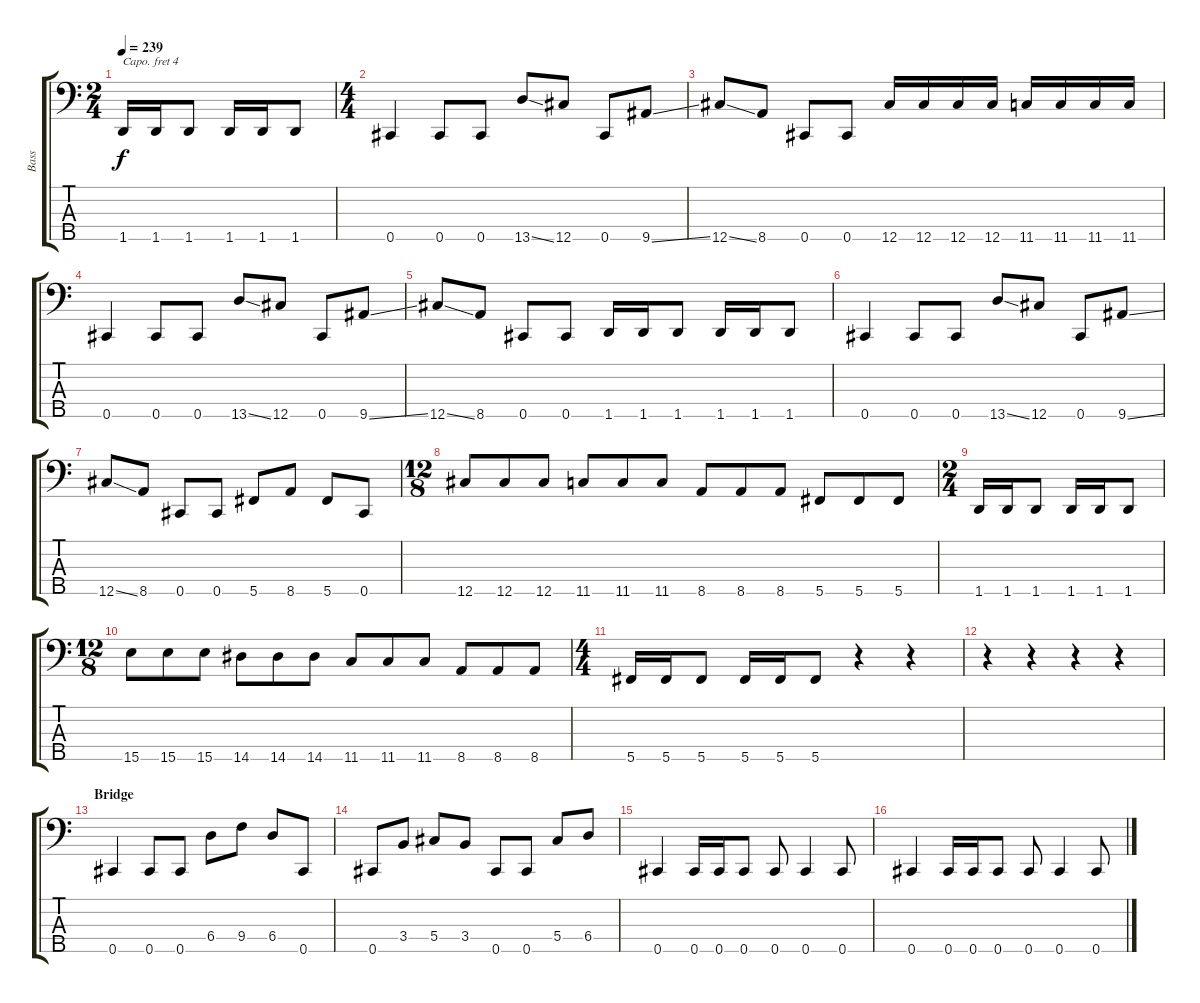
\track ("Bass" "Bass") {instrument electricbassfinger}
\staff {score tabs}
\capo 4
\tuning (G2 D2 A1 E1 A0) {hide}
\ts (2 4)
\tempo 239
\clef f4
\ks c
1.5.16{dy f} 1.5.16 1.5.8 1.5.16 1.5.16 1.5.8 |
\ts (4 4)
0.5.4 0.5.8 0.5.8 13.5{ss}.8 12.5.8 0.5.8 9.5{ss}.8 |
12.5{ss}.8 8.5.8 0.5.8 0.5.8 12.5.16 12.5.16 12.5.16 12.5.16 11.5.16 11.5.16 11.5.16 11.5.16 |
0.5.4 0.5.8 0.5.8 13.5{ss}.8 12.5.8 0.5.8 9.5{ss}.8 |
12.5{ss}.8 8.5.8 0.5.8 0.5.8 1.5.16 1.5.16 1.5.8 1.5.16 1.5.16 1.5.8 |
0.5.4 0.5.8 0.5.8 13.5{ss}.8 12.5.8 0.5.8 9.5{ss}.8 |
12.5{ss}.8 8.5.8 0.5.8 0.5.8 5.5.8 8.5.8 5.5.8 0.5.8 |
\ts (12 8)
12.5.8 12.5.8 12.5.8 11.5.8 11.5.8 11.5.8 8.5.8 8.5.8 8.5.8 5.5.8 5.5.8 5.5.8 |
\ts (2 4)
1.5.16 1.5.16 1.5.8 1.5.16 1.5.16 1.5.8 |
\ts (12 8)
\section ("" "")
15.5.8 15.5.8 15.5.8 14.5.8 14.5.8 14.5.8 11.5.8 11.5.8 11.5.8 8.5.8 8.5.8 8.5.8 |
\ts (4 4)
5.5.16 5.5.16 5.5.8 5.5.16 5.5.16 5.5.8 r.4 r.4 |
r.4 r.4 r.4 r.4 |
\section ("" "Bridge")
0.5.4 0.5.8 0.5.8 6.4.8 9.4.8 6.4.8 0.5.8 |
0.5.8 3.4.8 5.4.8 3.4.8 0.5.8 0.5.8 5.4.8 6.4.8 |
0.5.4 0.5.16 0.5.16 0.5.8 0.5.8 0.5.4 0.5.8 |
0.5.4 0.5.16 0.5.16 0.5.8 0.5.8 0.5.4 0.5.8
